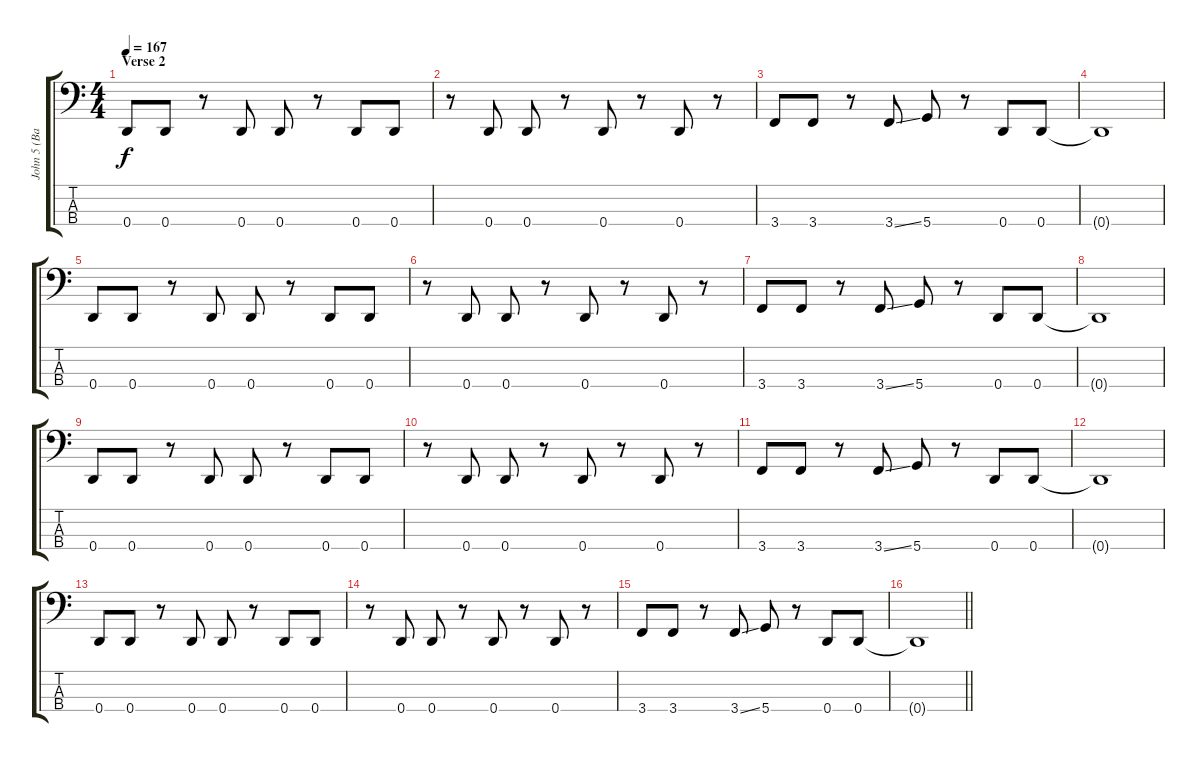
\track ("John 5 (Bass)" "John 5 (Ba") {instrument electricbassfinger}
\staff {score tabs}
\tuning (G2 D2 A1 D1) {hide}
\ts (4 4)
\section ("" "Verse 2")
\tempo 167
\clef f4
\ks c
0.4.8{dy f} 0.4.8 r.8 0.4.8 0.4.8 r.8 0.4.8 0.4.8 |
r.8 0.4.8 0.4.8 r.8 0.4.8 r.8 0.4.8 r.8 |
3.4.8 3.4.8 r.8 3.4{ss}.8 5.4.8 r.8 0.4.8 0.4.8 |
0.4{t}.1 |
0.4.8 0.4.8 r.8 0.4.8 0.4.8 r.8 0.4.8 0.4.8 |
r.8 0.4.8 0.4.8 r.8 0.4.8 r.8 0.4.8 r.8 |
3.4.8 3.4.8 r.8 3.4{ss}.8 5.4.8 r.8 0.4.8 0.4.8 |
0.4{t}.1 |
0.4.8 0.4.8 r.8 0.4.8 0.4.8 r.8 0.4.8 0.4.8 |
r.8 0.4.8 0.4.8 r.8 0.4.8 r.8 0.4.8 r.8 |
3.4.8 3.4.8 r.8 3.4{ss}.8 5.4.8 r.8 0.4.8 0.4.8 |
0.4{t}.1 |
0.4.8 0.4.8 r.8 0.4.8 0.4.8 r.8 0.4.8 0.4.8 |
r.8 0.4.8 0.4.8 r.8 0.4.8 r.8 0.4.8 r.8 |
3.4.8 3.4.8 r.8 3.4{ss}.8 5.4.8 r.8 0.4.8 0.4.8 |
\barLineRight lightlight
0.4{t}.1
